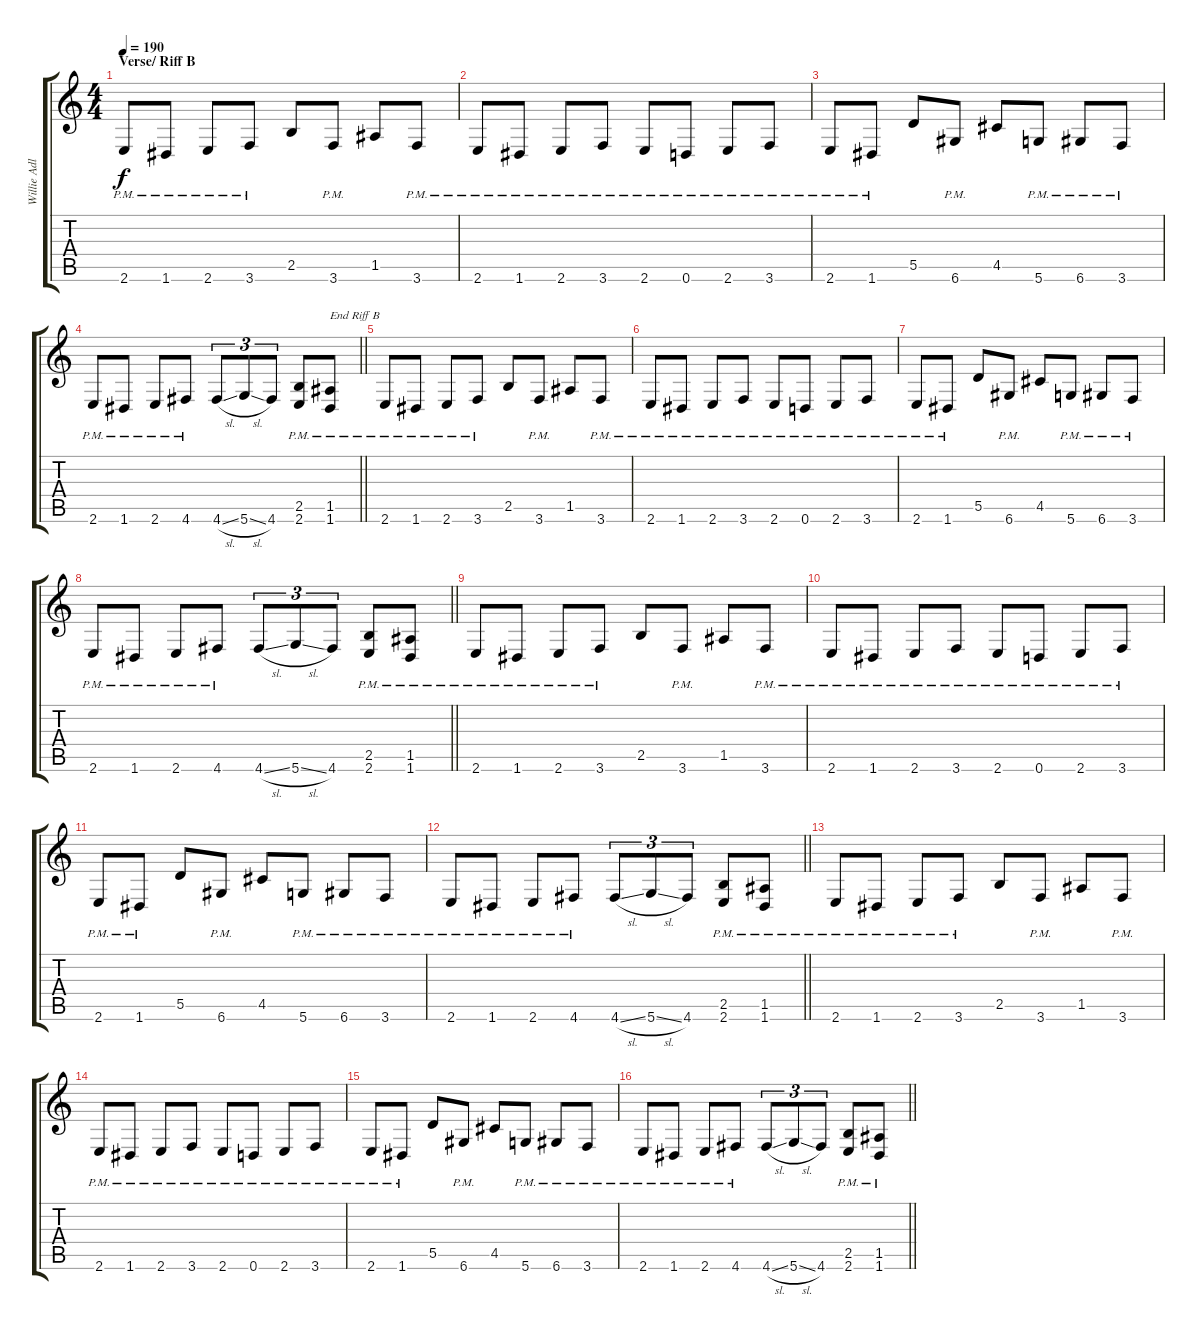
\track ("Willie Adler" "Willie Adl") {instrument distortionguitar}
\staff {score tabs}
\tuning (E4 B3 G3 D3 A2 D2) {hide}
\ts (4 4)
\section ("" "Verse/ Riff B")
\tempo 190
\clef g2
\ks c
2.6{pm}.8{dy f} 1.6{pm}.8 2.6{pm}.8 3.6{pm}.8 2.5.8 3.6{pm}.8 1.5.8 3.6{pm}.8 |
2.6{pm}.8 1.6{pm}.8 2.6{pm}.8 3.6{pm}.8 2.6{pm}.8 0.6{pm}.8 2.6{pm}.8 3.6{pm}.8 |
2.6{pm}.8 1.6{pm}.8 5.5.8 6.6{pm}.8 4.5.8 5.6{pm}.8 6.6{pm}.8 3.6{pm}.8 |
\barLineRight lightlight
2.6{pm}.8 1.6{pm}.8 2.6{pm}.8 4.6{pm}.8 4.6{sl}.8{tu (3 2)} 5.6{sl}.8{tu (3 2)} 4.6.8{tu (3 2)} (2.5{pm} 2.6{pm}).8 (1.5{pm} 1.6{pm}).8{txt "End Riff B"} |
2.6{pm}.8 1.6{pm}.8 2.6{pm}.8 3.6{pm}.8 2.5.8 3.6{pm}.8 1.5.8 3.6{pm}.8 |
2.6{pm}.8 1.6{pm}.8 2.6{pm}.8 3.6{pm}.8 2.6{pm}.8 0.6{pm}.8 2.6{pm}.8 3.6{pm}.8 |
2.6{pm}.8 1.6{pm}.8 5.5.8 6.6{pm}.8 4.5.8 5.6{pm}.8 6.6{pm}.8 3.6{pm}.8 |
\barLineRight lightlight
2.6{pm}.8 1.6{pm}.8 2.6{pm}.8 4.6{pm}.8 4.6{sl}.8{tu (3 2)} 5.6{sl}.8{tu (3 2)} 4.6.8{tu (3 2)} (2.5{pm} 2.6{pm}).8 (1.5{pm} 1.6{pm}).8 |
2.6{pm}.8 1.6{pm}.8 2.6{pm}.8 3.6{pm}.8 2.5.8 3.6{pm}.8 1.5.8 3.6{pm}.8 |
2.6{pm}.8 1.6{pm}.8 2.6{pm}.8 3.6{pm}.8 2.6{pm}.8 0.6{pm}.8 2.6{pm}.8 3.6{pm}.8 |
2.6{pm}.8 1.6{pm}.8 5.5.8 6.6{pm}.8 4.5.8 5.6{pm}.8 6.6{pm}.8 3.6{pm}.8 |
\barLineRight lightlight
2.6{pm}.8 1.6{pm}.8 2.6{pm}.8 4.6{pm}.8 4.6{sl}.8{tu (3 2)} 5.6{sl}.8{tu (3 2)} 4.6.8{tu (3 2)} (2.5{pm} 2.6{pm}).8 (1.5{pm} 1.6{pm}).8 |
2.6{pm}.8 1.6{pm}.8 2.6{pm}.8 3.6{pm}.8 2.5.8 3.6{pm}.8 1.5.8 3.6{pm}.8 |
2.6{pm}.8 1.6{pm}.8 2.6{pm}.8 3.6{pm}.8 2.6{pm}.8 0.6{pm}.8 2.6{pm}.8 3.6{pm}.8 |
2.6{pm}.8 1.6{pm}.8 5.5.8 6.6{pm}.8 4.5.8 5.6{pm}.8 6.6{pm}.8 3.6{pm}.8 |
\barLineRight lightlight
2.6{pm}.8 1.6{pm}.8 2.6{pm}.8 4.6{pm}.8 4.6{sl}.8{tu (3 2)} 5.6{sl}.8{tu (3 2)} 4.6.8{tu (3 2)} (2.5{pm} 2.6{pm}).8 (1.5{pm} 1.6{pm}).8
